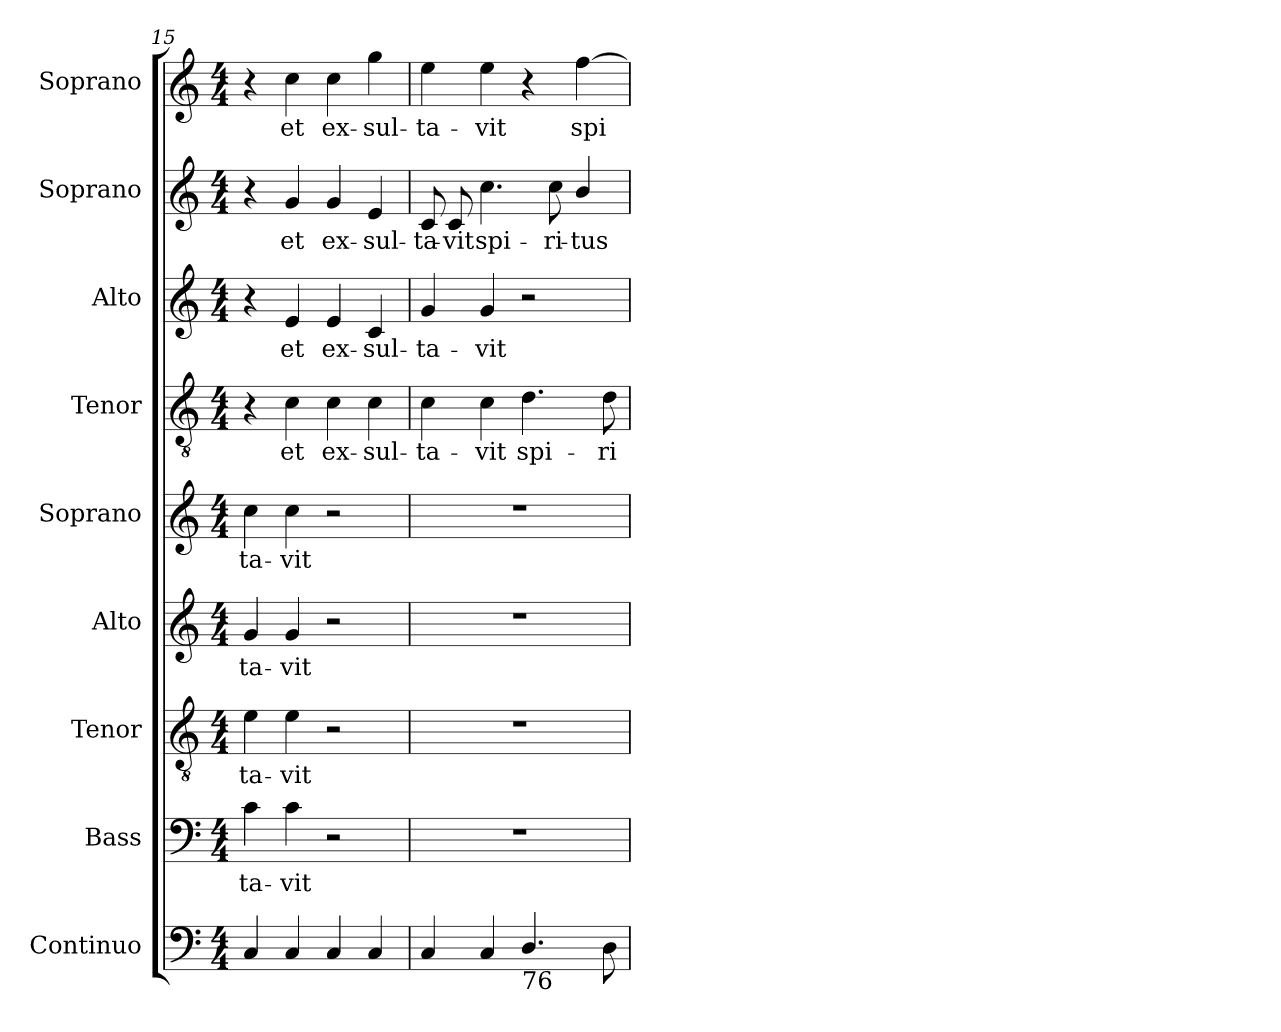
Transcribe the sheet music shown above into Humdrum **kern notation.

**kern	**kern	**text	**kern	**text	**kern	**text	**kern	**text	**kern	**text	**kern	**text	**kern	**text	**kern	**text
*part9	*part8	*part8	*part7	*part7	*part6	*part6	*part5	*part5	*part4	*part4	*part3	*part3	*part2	*part2	*part1	*part1
*staff9	*staff8	*staff8	*staff7	*staff7	*staff6	*staff6	*staff5	*staff5	*staff4	*staff4	*staff3	*staff3	*staff2	*staff2	*staff1	*staff1
*I"Continuo	*I"Bass	*	*I"Tenor	*	*I"Alto	*	*I"Soprano	*	*I"Tenor	*	*I"Alto	*	*I"Soprano	*	*I"Soprano	*
*I'Cont.	*I'B.	*	*I'T.	*	*I'A.	*	*I'S.	*	*I'T.	*	*I'A.	*	*I'S.	*	*I'S.	*
*clefF4	*clefF4	*	*clefGv2	*	*clefG2	*	*clefG2	*	*clefGv2	*	*clefG2	*	*clefG2	*	*clefG2	*
*	*	*	*ITrd7c12	*	*	*	*	*	*ITrd7c12	*	*	*	*	*	*	*
*k[]	*k[]	*	*k[]	*	*k[]	*	*k[]	*	*k[]	*	*k[]	*	*k[]	*	*k[]	*
*C:	*C:	*	*C:	*	*C:	*	*C:	*	*C:	*	*C:	*	*C:	*	*C:	*
*M4/4	*M4/4	*	*M4/4	*	*M4/4	*	*M4/4	*	*M4/4	*	*M4/4	*	*M4/4	*	*M4/4	*
=15	=15	=15	=15	=15	=15	=15	=15	=15	=15	=15	=15	=15	=15	=15	=15	=15
!	!	!LO:LY:b:color=#000000	!	!	!	!	!	!	!	!	!	!	!	!	!	!
!	!	!	!	!LO:LY:b:color=#000000	!	!	!	!	!	!	!	!	!	!	!	!
!	!	!	!	!	!	!LO:LY:b:color=#000000	!	!	!	!	!	!	!	!	!	!
!	!	!	!	!	!	!	!	!LO:LY:b:color=#000000	!	!	!	!	!	!	!	!
4Ci/	4ci\	-ta-	4Ei\	-ta-	4gi/	-ta-	4cci\	-ta-	4r	.	4r	.	4r	.	4r	.
!	!	!LO:LY:b:color=#000000	!	!	!	!	!	!	!	!	!	!	!	!	!	!
!	!	!	!	!LO:LY:b:color=#000000	!	!	!	!	!	!	!	!	!	!	!	!
!	!	!	!	!	!	!LO:LY:b:color=#000000	!	!	!	!	!	!	!	!	!	!
!	!	!	!	!	!	!	!	!LO:LY:b:color=#000000	!	!	!	!	!	!	!	!
!	!	!	!	!	!	!	!	!	!	!LO:LY:b:color=#000000	!	!	!	!	!	!
!	!	!	!	!	!	!	!	!	!	!	!	!LO:LY:b:color=#000000	!	!	!	!
!	!	!	!	!	!	!	!	!	!	!	!	!	!	!LO:LY:b:color=#000000	!	!
!	!	!	!	!	!	!	!	!	!	!	!	!	!	!	!	!LO:LY:b:color=#000000
4Ci/	4ci\	-vit	4Ei\	-vit	4gi/	-vit	4cci\	-vit	4Ci\	et	4ei/	et	4gi/	et	4cci\	et
!	!	!	!	!	!	!	!	!	!	!LO:LY:b:color=#000000	!	!	!	!	!	!
!	!	!	!	!	!	!	!	!	!	!	!	!LO:LY:b:color=#000000	!	!	!	!
!	!	!	!	!	!	!	!	!	!	!	!	!	!	!LO:LY:b:color=#000000	!	!
!	!	!	!	!	!	!	!	!	!	!	!	!	!	!	!	!LO:LY:b:color=#000000
4Ci/	2r	.	2r	.	2r	.	2r	.	4Ci\	ex-	4ei/	ex-	4gi/	ex-	4cci\	ex-
!	!	!	!	!	!	!	!	!	!	!LO:LY:b:color=#000000	!	!	!	!	!	!
!	!	!	!	!	!	!	!	!	!	!	!	!LO:LY:b:color=#000000	!	!	!	!
!	!	!	!	!	!	!	!	!	!	!	!	!	!	!LO:LY:b:color=#000000	!	!
!	!	!	!	!	!	!	!	!	!	!	!	!	!	!	!	!LO:LY:b:color=#000000
4Ci/	.	.	.	.	.	.	.	.	4Ci\	-sul-	4ci/	-sul-	4ei/	-sul-	4ggi\	-sul-
=16	=16	=16	=16	=16	=16	=16	=16	=16	=16	=16	=16	=16	=16	=16	=16	=16
!	!	!	!	!	!	!	!	!	!	!LO:LY:b:color=#000000	!	!	!	!	!	!
!	!	!	!	!	!	!	!	!	!	!	!	!LO:LY:b:color=#000000	!	!	!	!
!	!	!	!	!	!	!	!	!	!	!	!	!	!	!LO:LY:b:color=#000000	!	!
!	!	!	!	!	!	!	!	!	!	!	!	!	!	!	!	!LO:LY:b:color=#000000
4Ci/	1r	.	1r	.	1r	.	1r	.	4Ci\	-ta-	4gi/	-ta-	8ci/	-ta-	4eei\	-ta-
!	!	!	!	!	!	!	!	!	!	!	!	!	!	!LO:LY:b:color=#000000	!	!
.	.	.	.	.	.	.	.	.	.	.	.	.	8ci/	-vit	.	.
!	!	!	!	!	!	!	!	!	!	!LO:LY:b:color=#000000	!	!	!	!	!	!
!	!	!	!	!	!	!	!	!	!	!	!	!LO:LY:b:color=#000000	!	!	!	!
!	!	!	!	!	!	!	!	!	!	!	!	!	!	!LO:LY:b:color=#000000	!	!
!	!	!	!	!	!	!	!	!	!	!	!	!	!	!	!	!LO:LY:b:color=#000000
4Ci/	.	.	.	.	.	.	.	.	4Ci\	-vit	4gi/	-vit	4.cci\	spi-	4eei\	-vit
!LO:TX:b:t=76	!	!	!	!	!	!	!	!	!	!	!	!	!	!	!	!
!	!	!	!	!	!	!	!	!	!	!LO:LY:b:color=#000000	!	!	!	!	!	!
4.Di/	.	.	.	.	.	.	.	.	4.Di\	spi-	2r	.	.	.	4r	.
!	!	!	!	!	!	!	!	!	!	!	!	!	!	!LO:LY:b:color=#000000	!	!
.	.	.	.	.	.	.	.	.	.	.	.	.	8cci\	-ri-	.	.
!	!	!	!	!	!	!	!	!	!	!	!	!	!	!LO:LY:b:color=#000000	!	!
!	!	!	!	!	!	!	!	!	!	!	!	!	!	!	!	!LO:LY:b:color=#000000
.	.	.	.	.	.	.	.	.	.	.	.	.	4bi/	-tus	[>4ffi\	spi-
!	!	!	!	!	!	!	!	!	!	!LO:LY:b:color=#000000	!	!	!	!	!	!
8Di\	.	.	.	.	.	.	.	.	8Di\	-ri-	.	.	.	.	.	.
=	=	=	=	=	=	=	=	=	=	=	=	=	=	=	=	=
*-	*-	*-	*-	*-	*-	*-	*-	*-	*-	*-	*-	*-	*-	*-	*-	*-
